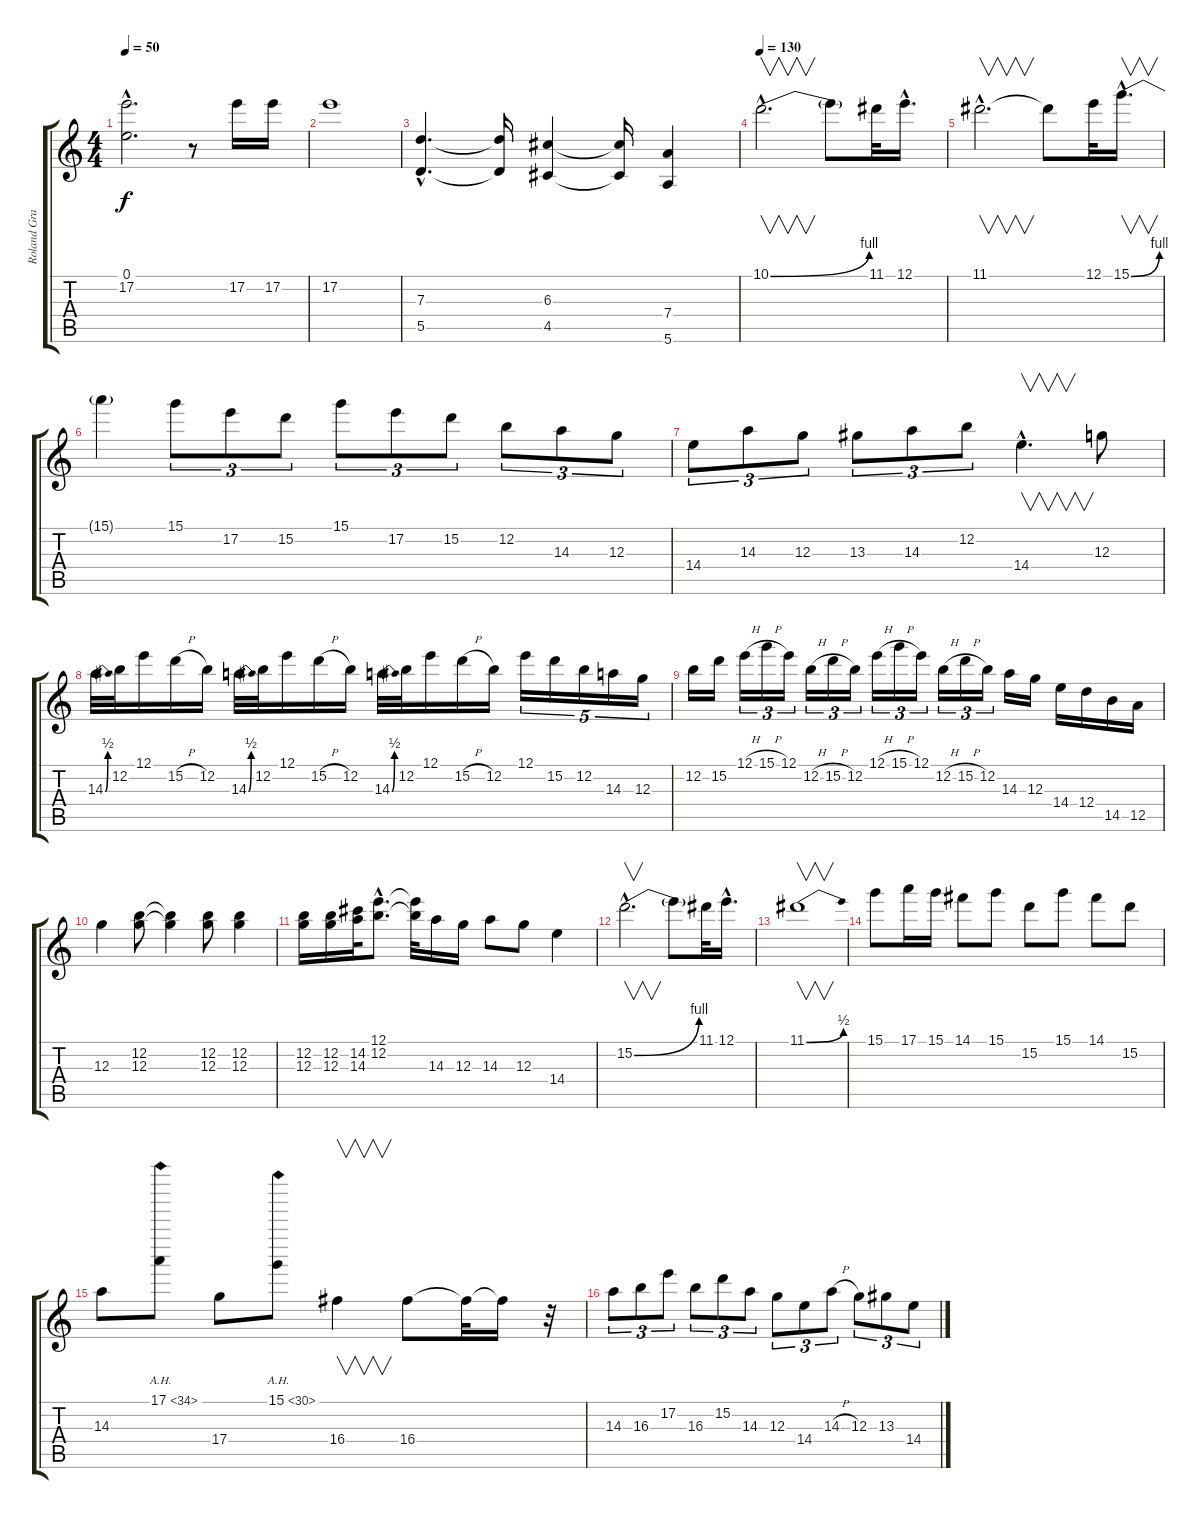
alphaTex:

\track ("Roland Grapow Solo" "Roland Gra") {instrument distortionguitar}
\staff {score tabs}
\tuning (E4 B3 G3 D3 A2 E2) {hide}
\ts (4 4)
\tempo 50
\clef g2
\ks c
(0.1{hac} 17.2{hac t}).2{d dy f} r.8 17.2.16 17.2.16 |
17.2.1 |
(7.3{hac} 5.5{hac}).4{d} (7.3{t} 5.5{t}).16 (6.3 4.5).4 (6.3{t} 4.5{t}).16 (7.4 5.6).4 |
\tempo 130
10.1{be (bend 0 0 60 4) hac}.2{v d} 10.1{t}.8 11.1.32 12.1{hac}.16{d} |
11.1{hac}.2{v d} 11.1{t}.8 12.1.32 15.1{be (bend 0 0 60 4) hac}.16{v d} |
15.1{t}.4 15.1.8{tu (3 2)} 17.2.8{tu (3 2)} 15.2.8{tu (3 2)} 15.1.8{tu (3 2)} 17.2.8{tu (3 2)} 15.2.8{tu (3 2)} 12.2.8{tu (3 2)} 14.3.8{tu (3 2)} 12.3.8{tu (3 2)} |
14.4.8{tu (3 2)} 14.3.8{tu (3 2)} 12.3.8{tu (3 2)} 13.3.8{tu (3 2)} 14.3.8{tu (3 2)} 12.2.8{tu (3 2)} 14.4{hac}.4{v d} 12.3.8 |
14.3{be (bend 0 0 60 2)}.32 12.2.32 12.1.16 15.2{h}.16 12.2.16 14.3{be (bend 0 0 60 2)}.32 12.2.32 12.1.16 15.2{h}.16 12.2.16 14.3{be (bend 0 0 60 2)}.32 12.2.32 12.1.16 15.2{h}.16 12.2.16 12.1.16{tu (5 4)} 15.2.16{tu (5 4)} 12.2.16{tu (5 4)} 14.3.16{tu (5 4)} 12.3.16{tu (5 4)} |
12.2.16 15.2.16 12.1{h}.16{tu (3 2)} 15.1{h}.16{tu (3 2)} 12.1.16{tu (3 2)} 12.2{h}.16{tu (3 2)} 15.2{h}.16{tu (3 2)} 12.2.16{tu (3 2)} 12.1{h}.16{tu (3 2)} 15.1{h}.16{tu (3 2)} 12.1.16{tu (3 2)} 12.2{h}.16{tu (3 2)} 15.2{h}.16{tu (3 2)} 12.2.16{tu (3 2)} 14.3.16 12.3.16 14.4.16 12.4.16 14.5.16 12.5.16 |
12.3.4 (12.2 12.3).8 (12.2{t} 12.3{t}).4 (12.2 12.3).8 (12.2 12.3).4 |
(12.2 12.3).16 (12.2 12.3).16 (14.2 14.3).32 (12.1{hac} 12.2{hac}).8{d} (12.1{t} 12.2{t}).32 14.3.16 12.3.16 14.3.8 12.3.8 14.4.4 |
15.2{be (bend 0 0 60 4) hac}.2{v d} 15.2{t}.8 11.1.32 12.1{hac}.16{d} |
11.1{be (bend 0 0 60 2)}.1{v} |
15.1.8 17.1.16 15.1.16 14.1.8 15.1.8 15.2.8 15.1.8 14.1.8 15.2.8 |
14.3.8 17.1{ah 17}.8 17.4.8 15.1{ah 15}.8 16.4.4{v} 16.4.8 16.4{t}.32 16.4{t}.16 r.32 |
14.3.8{tu (3 2)} 16.3.8{tu (3 2)} 17.2.8{tu (3 2)} 16.3.8{tu (3 2)} 15.2.8{tu (3 2)} 14.3.8{tu (3 2)} 12.3.8{tu (3 2)} 14.4.8{tu (3 2)} 14.3{h}.8{tu (3 2)} 12.3.8{tu (3 2)} 13.3.8{tu (3 2)} 14.4.8{tu (3 2)}
